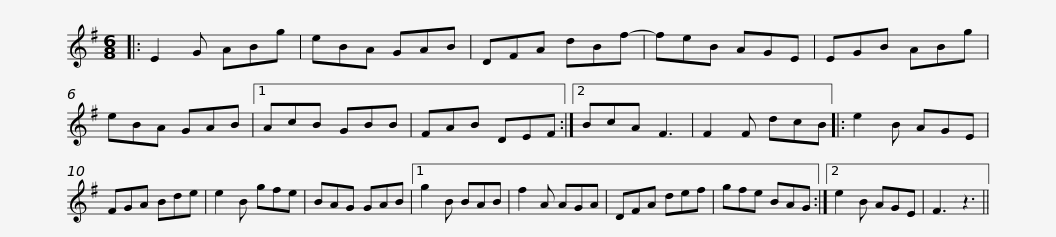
X:1
L:1/8
M:6/8
I:linebreak $
K:Emin
V:1 treble
V:1
|: E2 G ABg | eBA GAB | DFA dBf- | feB AGE | EGB ABg | %5
 eBA GAB |1 AcB GBB |$ FAB DEF :|2 BcA F3 | F2 F dcB |: %10
 e2 B AGE | FGA Bde | e2 B gfe | BAG GAB |1 g2 B BAB |$ %15
 f2 A AGA | DFA def | gfe BAG :|2 e2 B AGE | F3 z3 || %20
